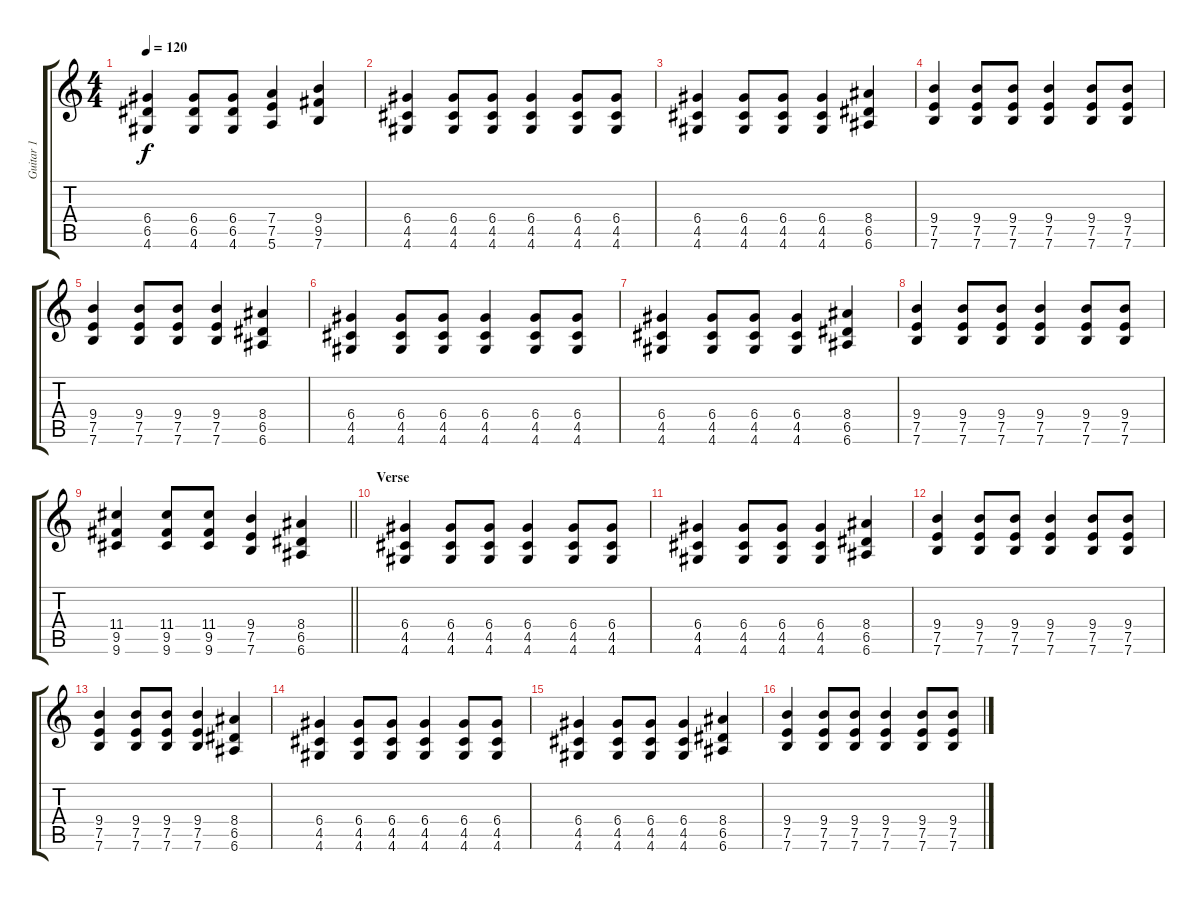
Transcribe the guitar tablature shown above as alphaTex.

\track ("Guitar 1" "Guitar 1") {instrument distortionguitar}
\staff {score tabs}
\tuning (E4 B3 G3 D3 A2 E2) {hide}
\ts (4 4)
\tempo 120
\clef g2
\ks c
(6.4 6.5 4.6).4{dy f} (6.4 6.5 4.6).8 (6.4 6.5 4.6).8 (7.4 7.5 5.6).4 (9.4 9.5 7.6).4 |
(6.4 4.5 4.6).4 (6.4 4.5 4.6).8 (6.4 4.5 4.6).8 (6.4 4.5 4.6).4 (6.4 4.5 4.6).8 (6.4 4.5 4.6).8 |
(6.4 4.5 4.6).4 (6.4 4.5 4.6).8 (6.4 4.5 4.6).8 (6.4 4.5 4.6).4 (8.4 6.5 6.6).4 |
(9.4 7.5 7.6).4 (9.4 7.5 7.6).8 (9.4 7.5 7.6).8 (9.4 7.5 7.6).4 (9.4 7.5 7.6).8 (9.4 7.5 7.6).8 |
(9.4 7.5 7.6).4 (9.4 7.5 7.6).8 (9.4 7.5 7.6).8 (9.4 7.5 7.6).4 (8.4 6.5 6.6).4 |
(6.4 4.5 4.6).4 (6.4 4.5 4.6).8 (6.4 4.5 4.6).8 (6.4 4.5 4.6).4 (6.4 4.5 4.6).8 (6.4 4.5 4.6).8 |
(6.4 4.5 4.6).4 (6.4 4.5 4.6).8 (6.4 4.5 4.6).8 (6.4 4.5 4.6).4 (8.4 6.5 6.6).4 |
(9.4 7.5 7.6).4 (9.4 7.5 7.6).8 (9.4 7.5 7.6).8 (9.4 7.5 7.6).4 (9.4 7.5 7.6).8 (9.4 7.5 7.6).8 |
\barLineRight lightlight
(11.4 9.5 9.6).4 (11.4 9.5 9.6).8 (11.4 9.5 9.6).8 (9.4 7.5 7.6).4 (8.4 6.5 6.6).4 |
\section ("" "Verse")
(6.4 4.5 4.6).4 (6.4 4.5 4.6).8 (6.4 4.5 4.6).8 (6.4 4.5 4.6).4 (6.4 4.5 4.6).8 (6.4 4.5 4.6).8 |
(6.4 4.5 4.6).4 (6.4 4.5 4.6).8 (6.4 4.5 4.6).8 (6.4 4.5 4.6).4 (8.4 6.5 6.6).4 |
(9.4 7.5 7.6).4 (9.4 7.5 7.6).8 (9.4 7.5 7.6).8 (9.4 7.5 7.6).4 (9.4 7.5 7.6).8 (9.4 7.5 7.6).8 |
(9.4 7.5 7.6).4 (9.4 7.5 7.6).8 (9.4 7.5 7.6).8 (9.4 7.5 7.6).4 (8.4 6.5 6.6).4 |
(6.4 4.5 4.6).4 (6.4 4.5 4.6).8 (6.4 4.5 4.6).8 (6.4 4.5 4.6).4 (6.4 4.5 4.6).8 (6.4 4.5 4.6).8 |
(6.4 4.5 4.6).4 (6.4 4.5 4.6).8 (6.4 4.5 4.6).8 (6.4 4.5 4.6).4 (8.4 6.5 6.6).4 |
(9.4 7.5 7.6).4 (9.4 7.5 7.6).8 (9.4 7.5 7.6).8 (9.4 7.5 7.6).4 (9.4 7.5 7.6).8 (9.4 7.5 7.6).8
